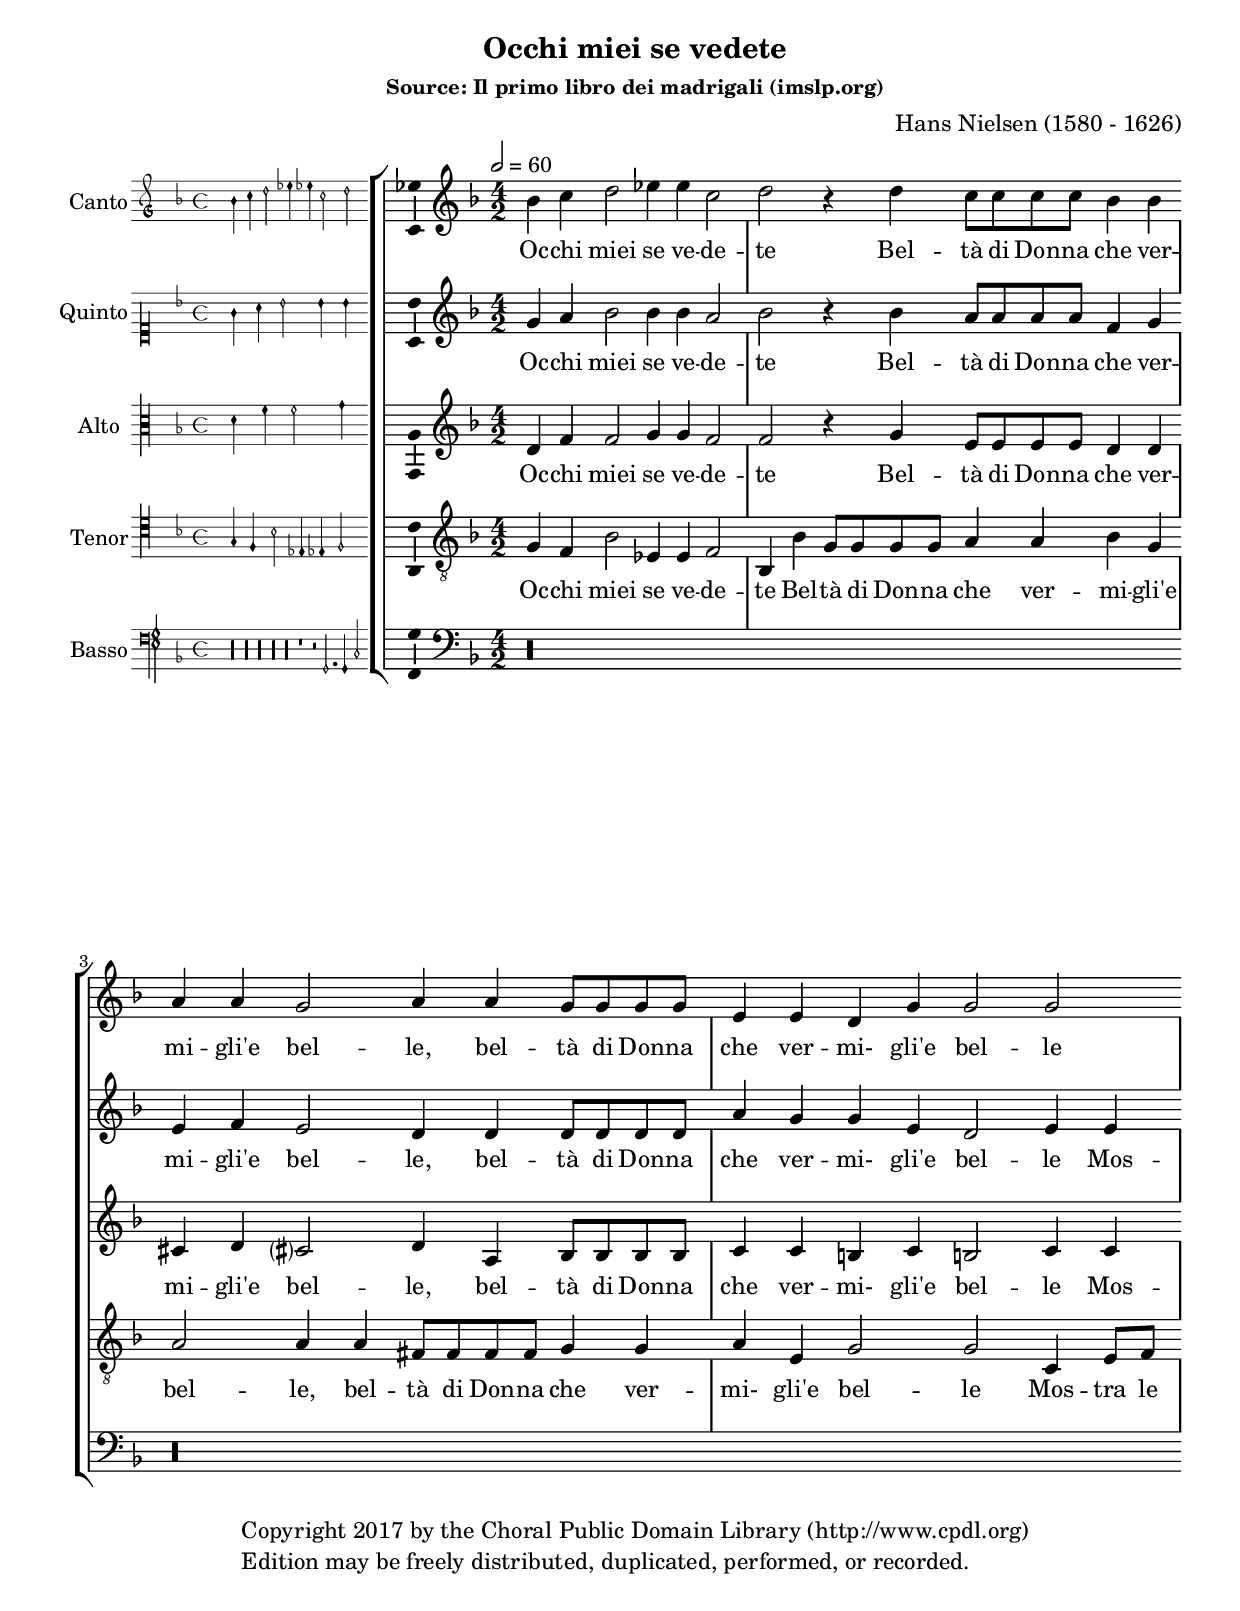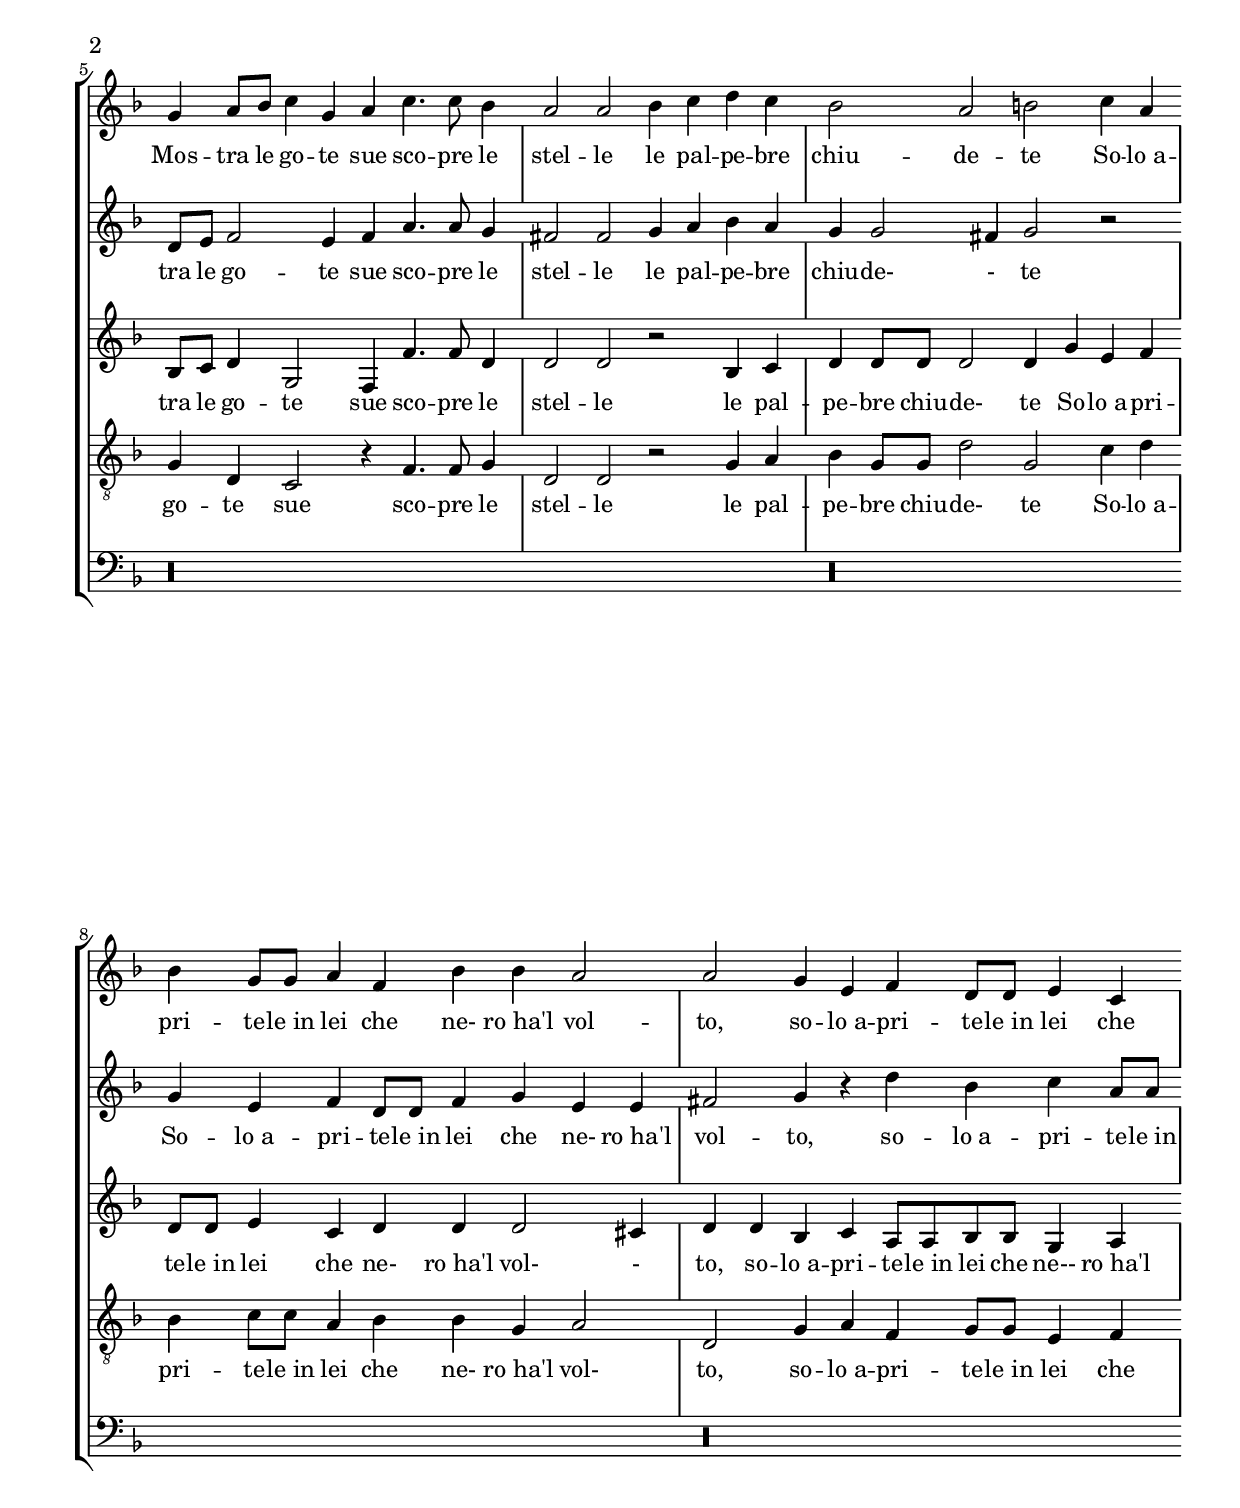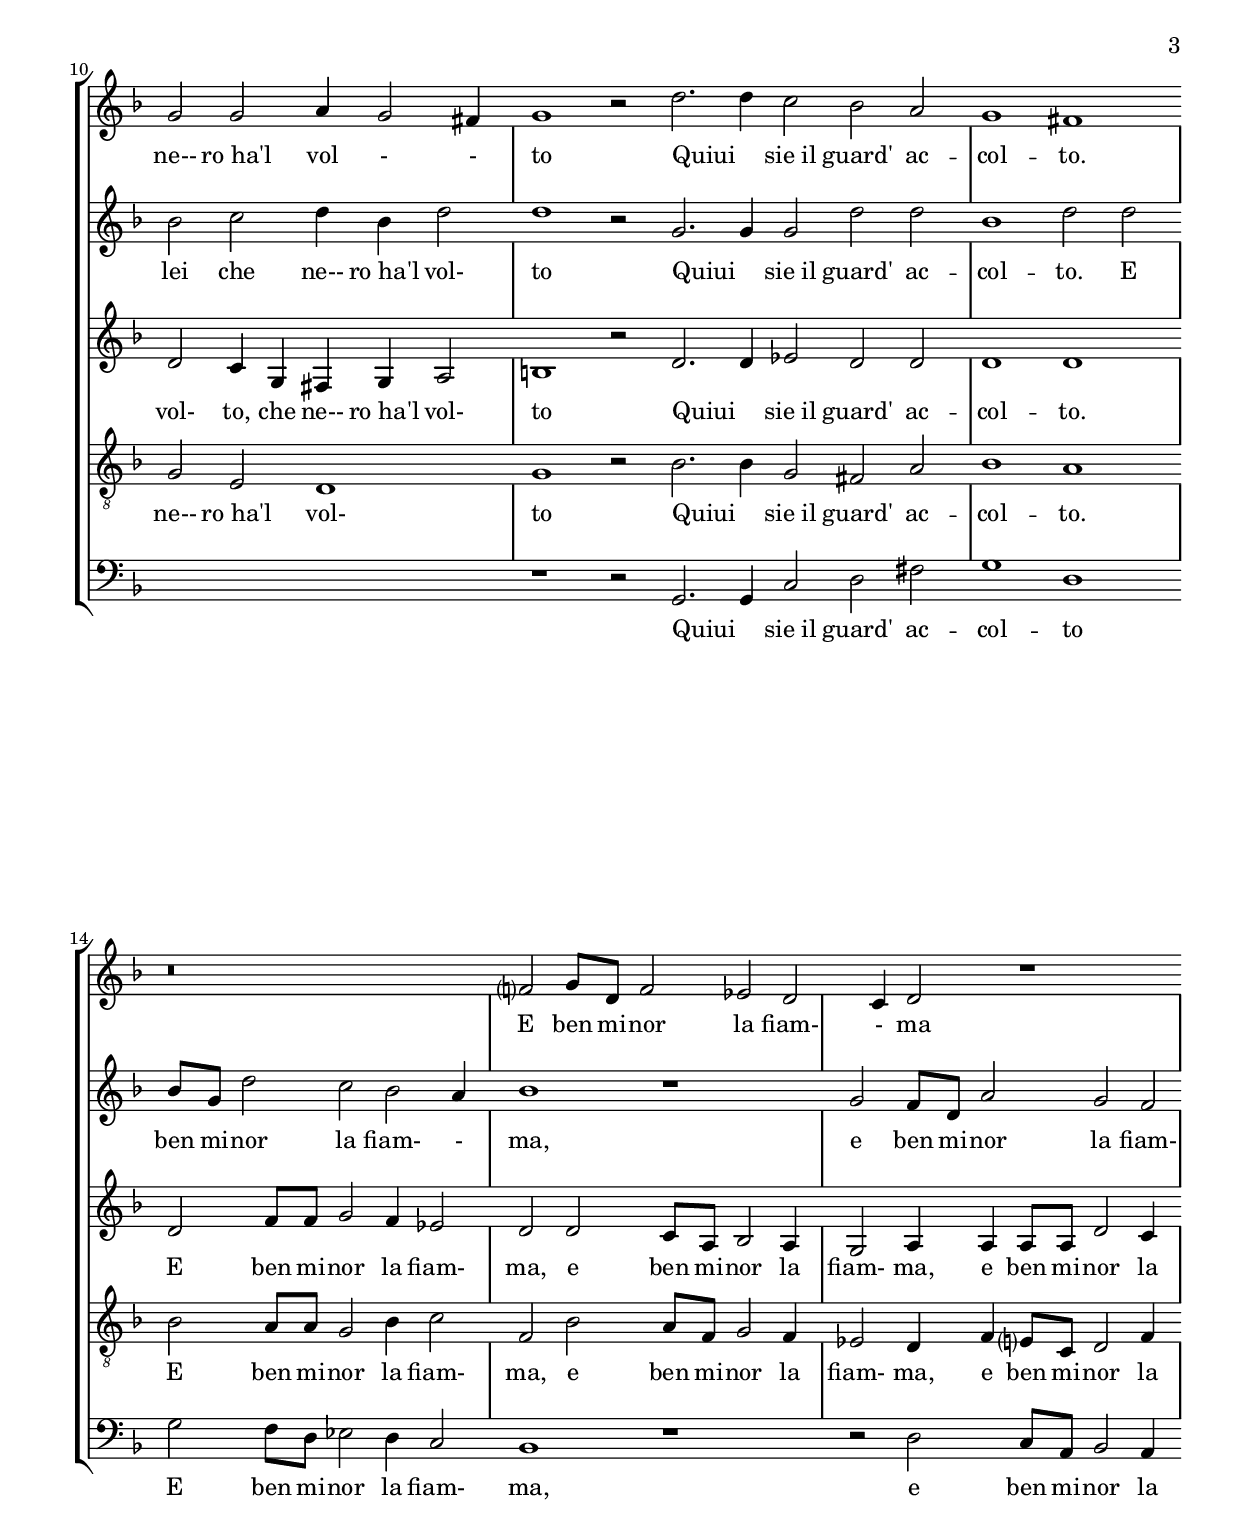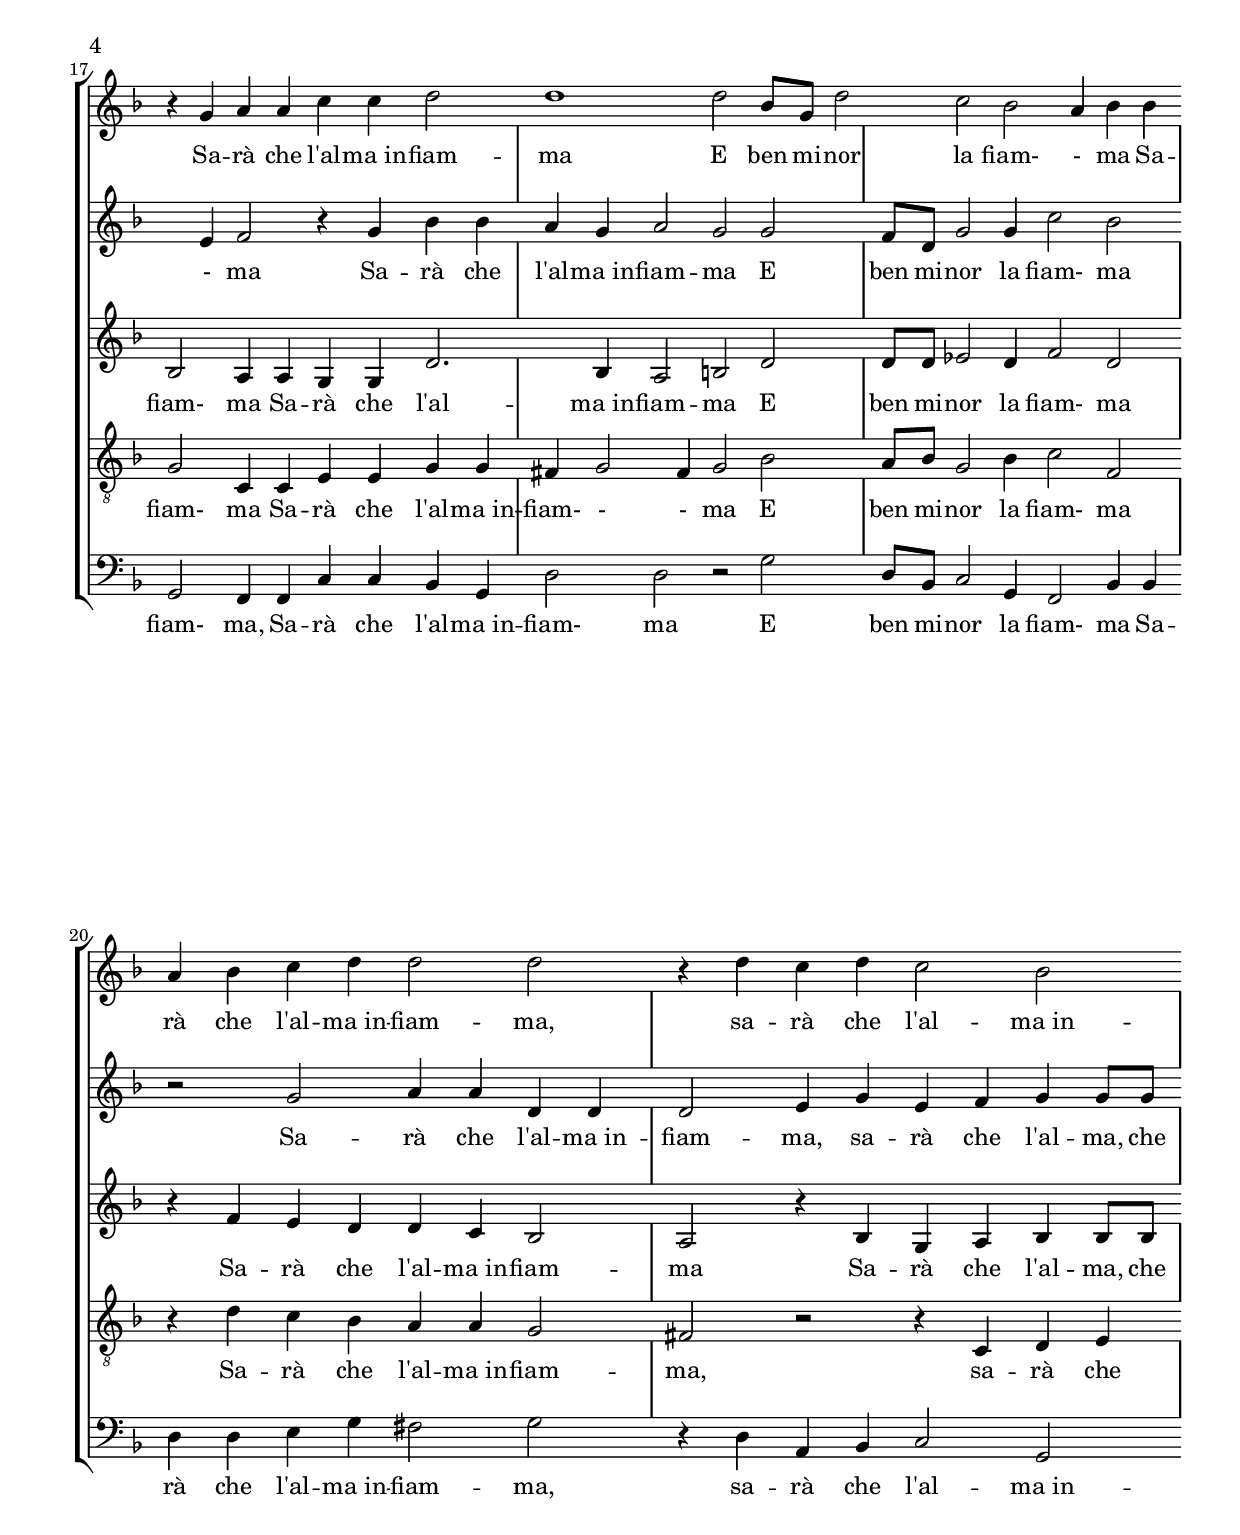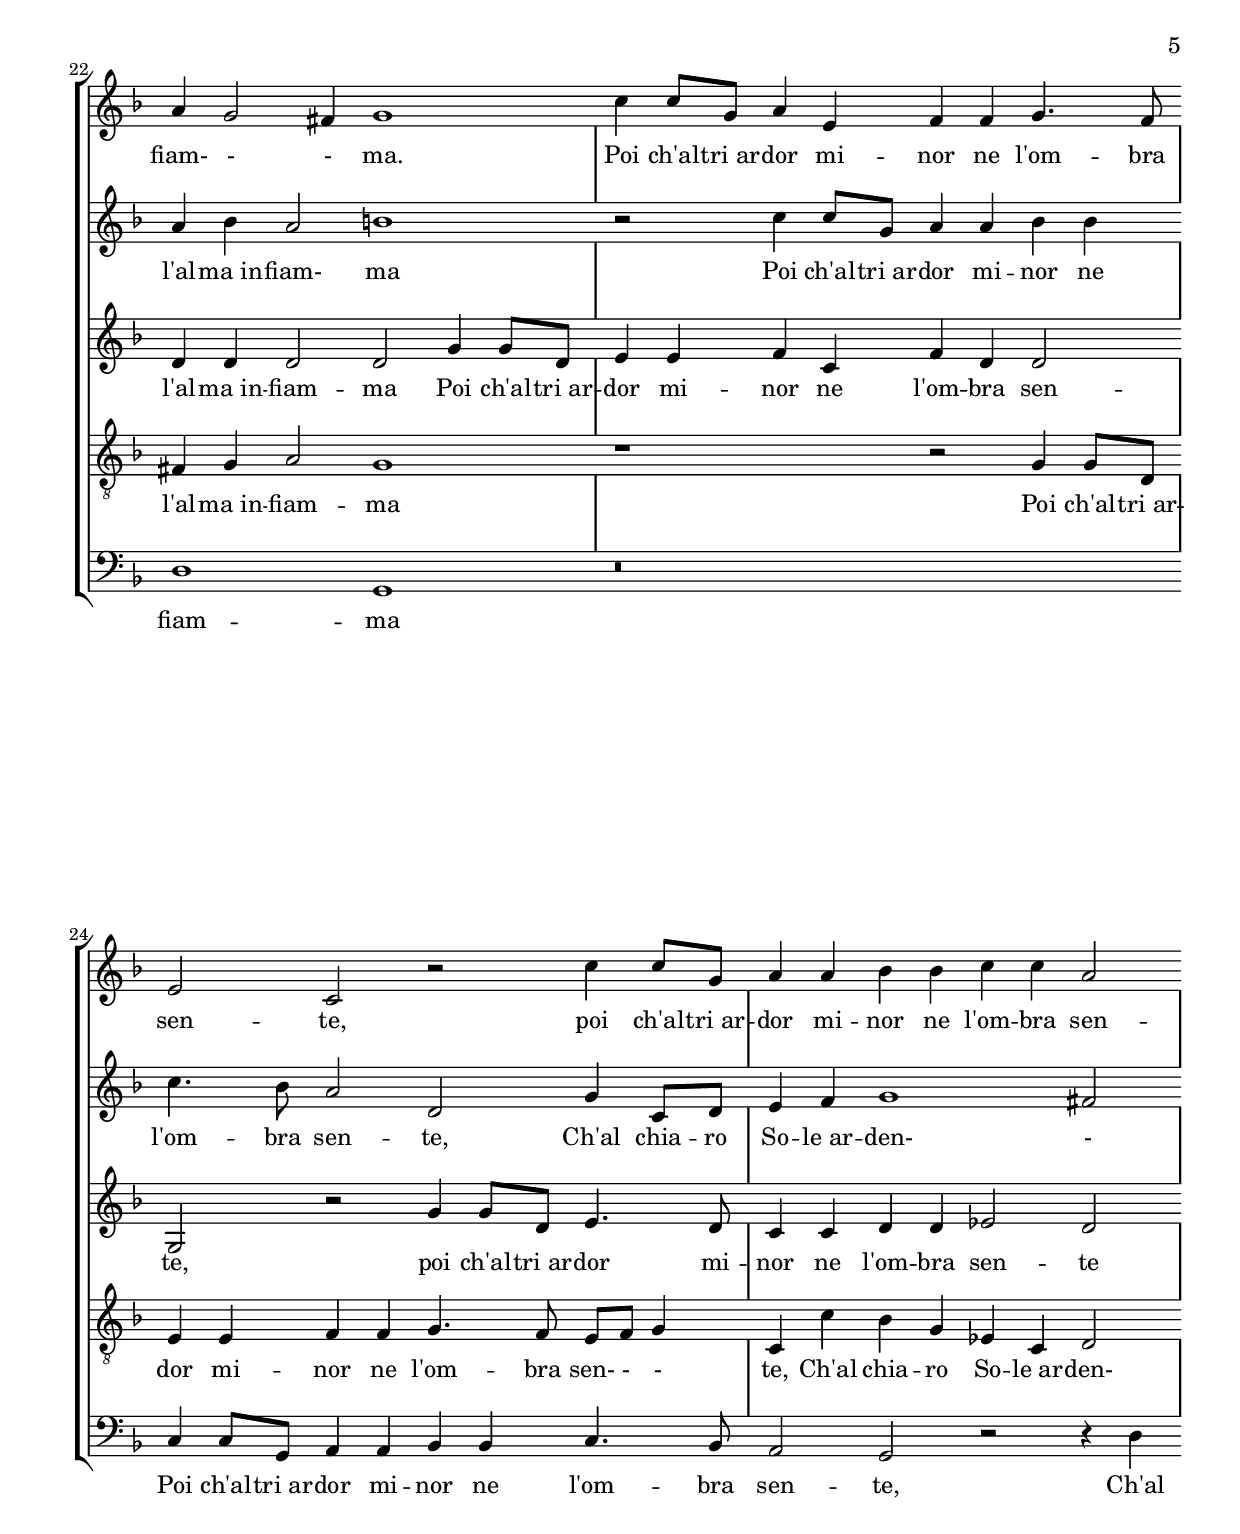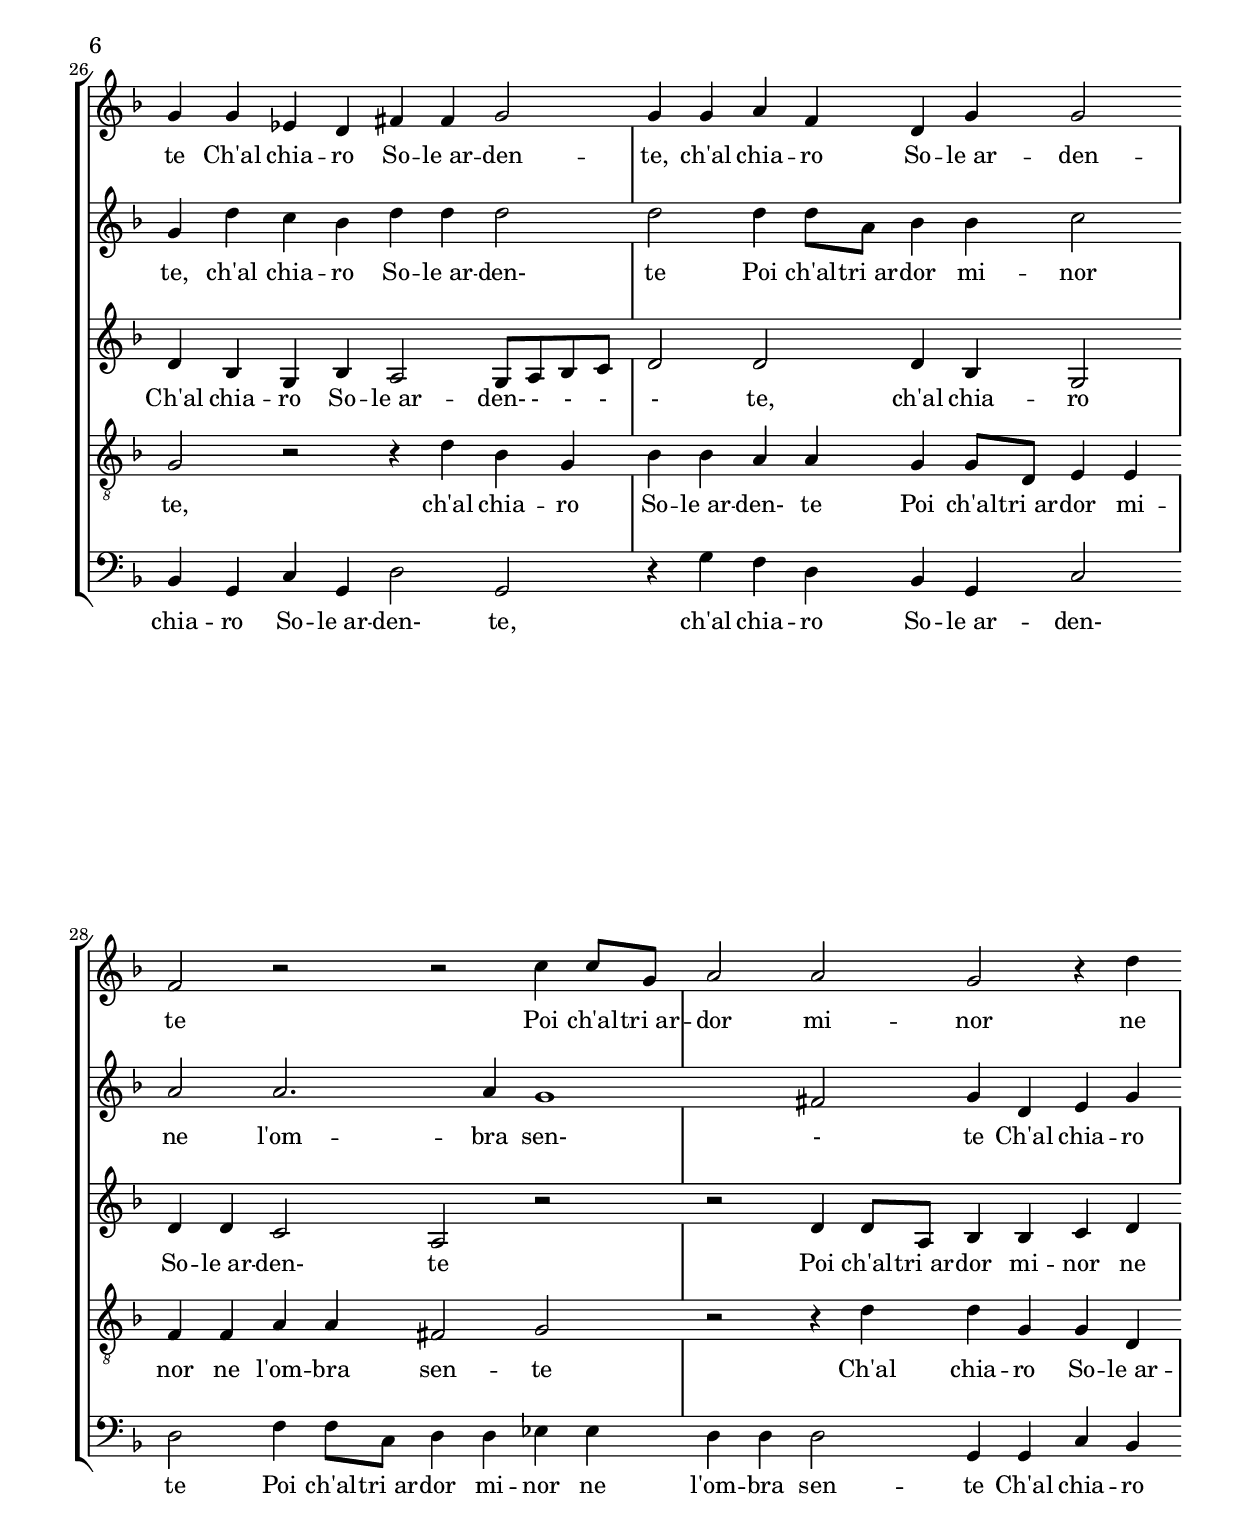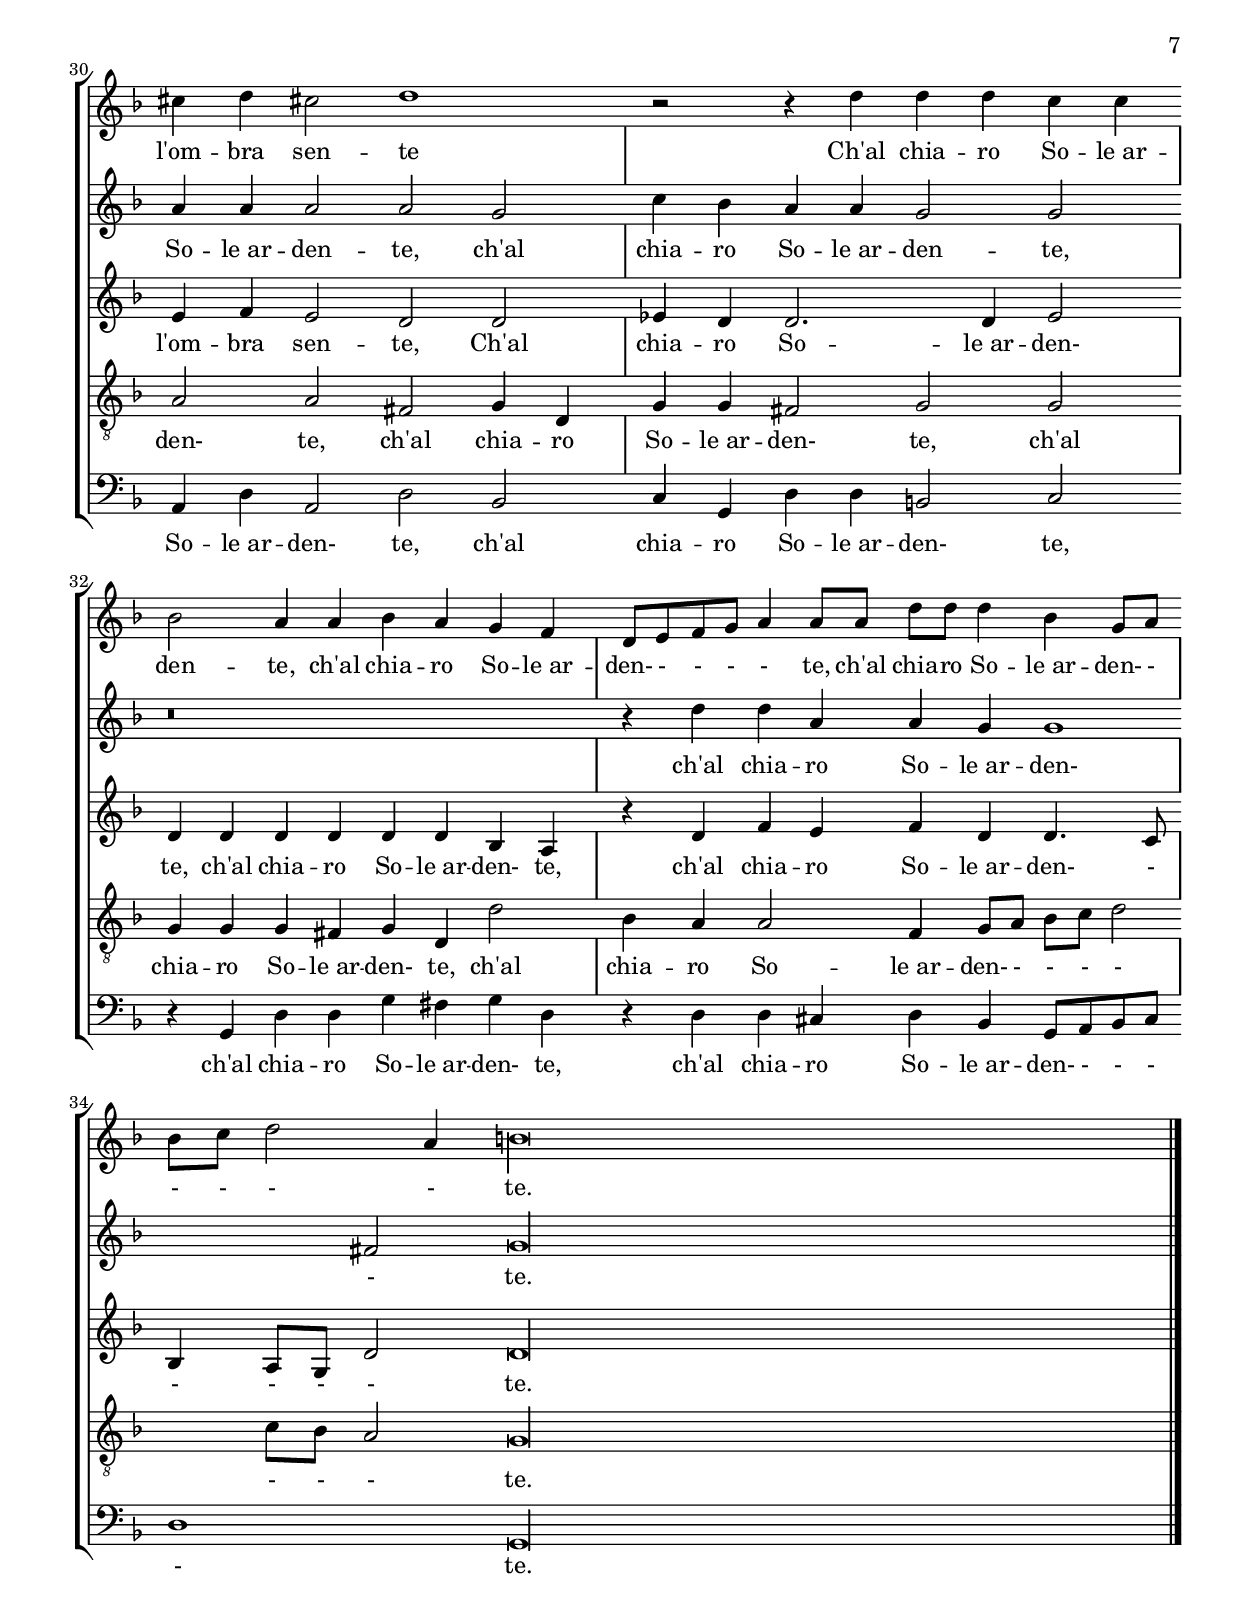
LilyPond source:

\version "2.19.0"

\header {
    title = \markup{ \huge { Occhi miei se vedete } }
    composer = "Hans Nielsen (1580 - 1626)" 
    subtitle = \markup{ \small { Source: Il primo libro dei madrigali (imslp.org) } } 
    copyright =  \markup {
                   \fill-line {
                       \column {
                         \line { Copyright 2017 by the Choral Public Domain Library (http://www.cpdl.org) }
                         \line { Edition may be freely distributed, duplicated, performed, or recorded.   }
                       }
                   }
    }
}


\paper {
#(set-default-paper-size "a4")
    top-margin = 1.5\cm
    bottom-margin = 2\cm
    left-margin = 1.5\cm
}

ficta = { \once \set suggestAccidentals = ##t }

vera = { \once \set suggestAccidentals = ##f }

forget = #(define-music-function (parser location music) (ly:music?) #{
  \accidentalStyle forget
  #music
  \accidentalStyle default
#})


incipitGlobal = { 
    \key g \dorian
    \time 4/4
}

global =  {
	\set Score.skipBars = ##t
    \key g \dorian
    \time 4/2
    \tempo 2 = 60

    % the actual music
    \skip 1*72
    \bar ""
    
    % let finis bar go through all staves
    \skip 1*1
    \override Staff.BarLine.transparent = ##f
    \bar "|."
}


sopranoIncipit = \relative c''  {
    \incipitGlobal    
    \clef "petrucci-g"
    bes4 c d2 es4 es c2 d
}

sopranoMusic =   \transpose g g  { \relative c'' { 
    \clef treble
    bes4 c d2 es4 es c2 d r4 d4 c8 c c c bes4 bes a a g2 
	a4 a g8 g g g e4 e d g g2 g g4 a8 bes c4 g a c4. c8 bes4 a2 a bes4 c d c bes2 a
	b2 c4 a bes g8 g a4 f bes  bes a2 a g4 e f d8 d e4 c g'2 g a4 g2 fis4 g1 r2 d'2. d4 c2
	bes2 a g1 fis r\breve f?2 g8 d f2 es d c4 d2 r1 r4 g a a c c d2 d1 d2 
	bes8 g d'2 c bes a4 bes bes a bes c d d2 d r4 d4 c d c2 bes a4 g2 fis4 g1 
	c4 c8 g a4 e f f g4. f8 e2 c r2 c'4 c8 g a4 a bes bes c c a2 g4 g es d 
	fis4 fis g2 g4 g a f d g g2 f2 r2 r2 c'4 c8 g a2 a g r4 d'4 cis d cis!2 d1 r2 r4 d 
	d4 d c c bes2 a4 a bes a g f d8 e f g a4 a8 a d d d4 bes g8 a bes c d2 a4 b\longa
}}

quintoIncipit =  \relative c'' {
    \incipitGlobal    
    \clef "petrucci-c1"
	g4 a bes2 bes4 bes
}


quintoMusic =   \transpose g g  { \relative c''  {
	g4 a bes2 bes4 bes a2 bes r4 bes a8 a a a f4 g e f e2 
	d4 d d8 d d d a'4 g g e d2 e4 e d8 e f2 e4 f a4. a8 g4 fis2 fis g4 a
	bes4 a g g2 fis4 g2 r2 g4 e f d8 d f4 g e e fis2 g4 r d' bes c a8 a 
	bes2 c d4 bes d2 d1 r2 g,2. g4 g2 d' d bes1 d2 d bes8 g d'2 c bes a4 bes1 r1
	g2 f8 d a'2 g f e4 f2 r4 g4 bes bes a g a2 g g f8 d g2 g4 c2 bes r2 g 
	a4 a d, d d2 e4 g e f g g8 g a4 bes a2 b1 r2 c4 c8 g a4 a bes bes
	c4. bes8 a2 d, g4 c,8 d e4 f g1 fis2 g4 d' c bes d d d2 d d4 d8 a bes4 bes c2 a 
	a2. a4 g1 fis2 g4 d e g a a a2 a g c4 bes a a g2 g r\breve r4 d'4 d a a g g1 fis2 g\longa
}}

altoIncipit =  \relative c'  {
    \incipitGlobal    
    \clef "petrucci-c3"
	d4 f f2 g4
}
    
    
altoMusic =   \transpose g g  {  \relative c' {
    \clef "treble"
	d4 f f2 g4 g f2 f r4 g e8 e e e d4 d cis d cis?2
	d4 a bes8 bes bes bes c4 c b c b!2 c4 c4 bes8 c d4 g,2 f4 f'4. f8 d4 d2 d r2 bes4 c d d8 d 
	d2 d4 g e f d8 d e4 c d d d2 cis4 d d bes c a8 a bes bes g4 a d2 c4 g fis g a2 b1 
	r2 d2. d4 es2 d d d1 d d2 f8 f g2 f4 es2 d d c8 a bes2 a4 g2 a4 a a8 a d2 c4 bes2 a4 a g g 
	d'2. bes4 a2 b d d8 d es2 d4 f2 d r4 f4 e d d c bes2 a r4 bes4 g4 a bes bes8 bes 
	d4 d d2 d g4 g8 d e4 e f c f d d2 g, r2 g'4 g8 d e4. d8 c4 c d d es2 d 
	d4 bes g bes a2 g8 a bes c d2 d d4 bes g2 d'4 d c2 a r2 r2 d4 d8 a bes4 bes c d e f e2 
	d2 d es4 d d2. d4 es2 d4 d d d d d bes a r d f e f d d4. c8 bes4 a8 g d'2 d\longa
}}


tenorIncipit =  \relative c'  {
    \incipitGlobal    
    \clef "petrucci-c4"
	g4 f bes2 es,4 \forget es f2
}


tenorMusic =  \transpose g g  { \relative c'  {
    \clef "treble_8"
	g4 f bes2 es,4 es f2 bes,4 bes' g8 g g g a4 a bes g a2 a4 a 
	fis8 fis fis fis g4 g a e g2 g c,4 e8 f g4 d c2 r4 f4. f8 g4 d2 d r2 g4 a 
	bes4 g8 g d'2 g, c4 d bes c8 c a4 bes bes g a2 d, g4 a f g8 g e4 f g2 e 
	d1 g r2 bes2. bes4 g2 fis a bes1 a bes2 a8 a g2 bes4 c2 f, bes a8 f g2 f4 es2 d4 f e?8 c d2 f4 
	g2 c,4 c e e g g fis g2 fis4 g2 bes a8 bes g2 bes4 c2 f, r4 d'c bes a a g2 fis r2
	r4 c4 d e fis g a2 g1 r1 r2 g4 g8 d e4 e f f g4. f8 e f g4 c, c' bes g
	es4 c d2 g r2 r4 d'4 bes g bes bes a a g g8 d e4 e f f a a fis2 g r2 r4 d'4 
	d4 g, g d a'2 2 fis g4 d g g fis2 g g2 g4 g g fis g d d'2 bes4 a a2 f4 g8 a bes c d2 c8 bes a2 g\longa
}}


bassIncipit =  \relative c  {
    \incipitGlobal    
    \clef "petrucci-f4"
	r\longa r\longa  r\longa r\longa r\longa r1 r2 g2. g4 c2
}

bassMusic =  \transpose g g  { \relative c  { 
    \clef bass
	r\longa r\longa  r\longa r\longa r\longa r1 r2 g2. g4 c2 d fis g1 d g2 f8 d es2 d4 c2 
	bes1 r1 r2 d2 c8 a bes2 a4 g2 f4 f c'c bes g d'2 d r2 g
	d8 bes c2 g4 f2 bes4 bes d d e g fis2 g r4 d a bes c2 g 
	d'1 g, r\breve c4 c8 g a4 a bes bes c4. bes8 a2 g r2 r4 d' bes g c g d'2 g, 
	r4 g'f d bes g c2 d f4 f8 c d4 d es es d d d2 g,4 g c bes
	a4 d a2 d bes c4 g d' d b2 c r4 g d' d g fis g d 
	r4 d d cis d bes g8 a bes \forget c d1 g,\longa
}}


%Occhi miei se vedete
%beltà di Donna che vermiglie e belle,
%mostra le gote sue, scopre le stelle:
%le palpebre chiudete,
%solo apritele in lei che nero ha il volto.
%Quiui sie il guardo accolto,
%e ben minor la fiamma 
%sarà, che l'alma infiamma 
%poi che altro ardor minor ne l'ombra sente
%che al chiaro Sole ardente


lyricsTextS = \lyricmode {
	Oc -- chi miei se ve -- de -- te Bel -- tà di Don -- na che ver -- mi -- gli'e bel -- 
	le, bel -- tà di Don -- na che ver -- mi- gli'e bel -- le Mos -- tra le go -- te sue sco -- pre le stel -- le le pal -- pe -- bre chiu -- de --
	te So -- lo_a -- pri -- te -- le_in lei che ne- ro_ha'l vol -- to, so -- lo_a -- pri -- te -- le_in lei che ne-- ro_ha'l vol - -  to Quiui _ sie_il
	guard' ac -- col -- to. E ben mi -- nor la fiam- - ma Sa -- rà che l'al -- ma_in -- fiam -- ma E
	ben mi -- nor la fiam- - ma Sa -- rà che l'al -- ma_in -- fiam -- ma, sa -- rà che l'al -- ma_in -- fiam- - - ma.
	Poi ch'al -- tri_ar -- dor mi -- nor ne l'om -- bra sen -- te, poi ch'al -- tri_ar -- dor mi -- nor ne l'om -- bra sen -- te Ch'al chia -- ro 
	So -- le_ar -- den -- te, ch'al chia -- ro So -- le_ar -- den -- te Poi ch'al -- tri_ar -- dor mi -- nor ne l'om -- bra sen -- te Ch'al 
	chia -- ro So -- le_ar -- den -- te, ch'al chia -- ro So -- le_ar -- den- - - - -  te, ch'al chia -- ro So -- le_ar -- den- - - - - -  te.
}

	
lyricsTextQ = \lyricmode {
	Oc -- chi miei se ve -- de -- te Bel -- tà di Don -- na che ver -- mi -- gli'e bel -- 
	le, bel -- tà di Don -- na che ver -- mi- gli'e bel -- le Mos -- tra le go -- te sue sco -- pre le stel -- le le pal -- 
	pe -- bre chiu -- de- -	te So -- lo_a -- pri -- te -- le_in lei che ne- ro_ha'l vol -- to, so -- lo_a -- pri -- te -- le_in 
	lei che ne-- ro_ha'l vol- to Quiui _ sie_il	guard' ac -- col -- to. E ben mi -- nor la fiam- - ma, 
	e ben mi -- nor la fiam- - ma Sa -- rà che l'al -- ma_in -- fiam -- ma E ben mi -- nor la fiam- ma Sa -- 
	rà che l'al -- ma_in -- fiam -- ma, sa -- rà che l'al -- ma, che l'al -- ma_in -- fiam- ma Poi ch'al -- tri_ar -- dor mi -- nor ne 
	l'om -- bra sen -- te, Ch'al chia -- ro So -- le_ar -- den- - te, ch'al chia -- ro So -- le_ar -- den- te  Poi ch'al -- tri_ar -- dor mi -- nor ne 
	l'om -- bra sen- - te Ch'al chia -- ro So -- le_ar -- den -- te, ch'al chia -- ro So -- le_ar -- den -- te, ch'al chia -- ro So -- le_ar -- den- -  te.
}

lyricsTextA = \lyricmode {
	Oc -- chi miei se ve -- de -- te Bel -- tà di Don -- na che ver -- mi -- gli'e bel -- 
	le, bel -- tà di Don -- na che ver -- mi- gli'e bel -- le Mos -- tra le go -- te sue sco -- pre le stel -- le le pal -- pe -- bre chiu -- 
	de- te So -- lo_a -- pri -- te -- le_in lei che ne- ro_ha'l vol- - to, so -- lo_a -- pri -- te -- le_in lei che ne-- ro_ha'l vol- to, che ne-- ro_ha'l vol- to 
	Quiui _ sie_il guard' ac -- col -- to. E ben mi -- nor la fiam- ma, e ben mi -- nor la fiam- ma, e ben mi -- nor la fiam- ma Sa -- rà che 
	l'al -- ma_in -- fiam -- ma E ben mi -- nor la fiam- ma Sa -- rà che l'al -- ma_in -- fiam -- ma Sa -- rà che l'al -- ma, che 
	l'al -- ma_in -- fiam -- ma Poi ch'al -- tri_ar -- dor mi -- nor ne l'om -- bra sen -- te, poi ch'al -- tri_ar -- dor mi -- nor ne l'om -- bra sen -- te
	Ch'al chia -- ro So -- le_ar -- den- - - - - te, ch'al chia -- ro So -- le_ar -- den- te Poi ch'al -- tri_ar -- dor mi -- nor ne l'om -- bra sen -- 
	te, Ch'al chia -- ro So -- le_ar -- den- te, ch'al chia -- ro So -- le_ar -- den- te, ch'al chia -- ro So -- le_ar -- den- - - - - -  te.
}

lyricsTextT = \lyricmode {
	Oc -- chi miei se ve -- de -- te Bel -- tà di Don -- na che ver -- mi -- gli'e bel -- le, bel -- 
	tà di Don -- na che ver -- mi- gli'e bel -- le Mos -- tra le go -- te sue sco -- pre le stel -- le le pal -- 
	pe -- bre chiu -- de- te So -- lo_a -- pri -- te -- le_in lei che ne- ro_ha'l vol- to, so -- lo_a -- pri -- te -- le_in lei che ne-- ro_ha'l 
	vol- to	Quiui _ sie_il guard' ac -- col -- to. E ben mi -- nor la fiam- ma, e ben mi -- nor la fiam- ma, e ben mi -- nor la 
	fiam- ma Sa -- rà che l'al -- ma_in -- fiam- - - ma E ben mi -- nor la fiam- ma Sa -- rà che l'al -- ma_in -- fiam -- ma, 
	sa -- rà che l'al -- ma_in -- fiam -- ma Poi ch'al -- tri_ar -- dor mi -- nor ne l'om -- bra sen- - - te, Ch'al chia -- ro 
	So -- le_ar -- den- te, ch'al chia -- ro So -- le_ar -- den- te Poi ch'al -- tri_ar -- dor mi -- nor ne l'om -- bra sen -- te Ch'al
	chia -- ro So -- le_ar -- den- te, ch'al chia -- ro So -- le_ar -- den- te, ch'al chia -- ro So -- le_ar -- den- te, ch'al chia -- ro So -- le_ar -- den- - - - - - - -  te.
}

lyricsTextB = \lyricmode {
	Quiui _ sie_il guard' ac -- col -- to E ben mi -- nor la fiam- 
	ma, e ben mi -- nor la fiam- ma, Sa -- rà che l'al -- ma_in -- fiam- ma E 
	ben mi -- nor la fiam- ma Sa -- rà che l'al -- ma_in -- fiam -- ma, sa -- rà che l'al -- ma_in -- 
	fiam -- ma Poi ch'al -- tri_ar -- dor mi -- nor ne l'om -- bra sen -- te, Ch'al chia -- ro So -- le_ar -- den- te, 
	ch'al chia -- ro So -- le_ar -- den- te Poi ch'al -- tri_ar -- dor mi -- nor ne l'om -- bra sen -- te Ch'al	chia -- ro 
	So -- le_ar -- den- te, ch'al chia -- ro So -- le_ar -- den- te, ch'al chia -- ro So -- le_ar -- den- te, 
	ch'al chia -- ro So -- le_ar -- den- - - - -  te.
}


\score { 
    \context StaffGroup <<
       \context Staff = "s" <<
	         \context Voice = "sopranos" { 
                  <<    \set Staff.instrumentName = #"Canto"
                        \incipit \sopranoIncipit
                        \global
                        \sopranoMusic >>
                 }
       >>
	   \context Lyrics = "sopranos" <<
	         \lyricsto sopranos \lyricsTextS
       >>

       \context Staff = "q" <<
	         \context Voice = "quintos" {  
                 <<  \set Staff.instrumentName = #"Quinto"
                     \global
                     \incipit \quintoIncipit
                     \quintoMusic >>
                 } 
       >>
	   \context Lyrics = "quintos" <<
	         \lyricsto quintos \lyricsTextQ
       >>

	   \context Staff = "a" <<
                 \context Voice = "altos" { 
                 << \set Staff.instrumentName = #"Alto"
                    \global
					\incipit \altoIncipit
                    \altoMusic >>
                 }
	   >>
	   \context Lyrics = "altos" <<
             \lyricsto altos \lyricsTextA
       >>

	   \context Staff = "t" <<
   	         \context Voice = "tenores" { 
                 << \set Staff.instrumentName = #"Tenor"
                    \global
					\incipit \tenorIncipit
                    \tenorMusic  >>
                 }
 	   >> 
 	   \context Lyrics = "tenores" <<
             \lyricsto tenores \lyricsTextT
       >>
       \context Staff = "b" <<
            \context Voice = "basses" {  
                <<  \set Staff.instrumentName = #"Basso"
                    \global
					\incipit \bassIncipit
                    \bassMusic  >>
             }
	   >>
	   \context Lyrics = "b" <<
	         \lyricsto basses \lyricsTextB
       >>
    >>
    \midi {}
    \layout {
        #(layout-set-staff-size 19)
        \context {
            \Lyrics
            \consists "Bar_engraver"
            \consists "Separating_line_group_engraver"
        }
        \context {
           \Score
           \hide BarLine
        } 
        \context {
			\Voice
			\hide Slur       % no slurs 
			\remove "Forbid_line_break_engraver"
			\consists "Ambitus_engraver"
		  }
		indent = 5\cm
        incipit-width = 4\cm
    }
}
